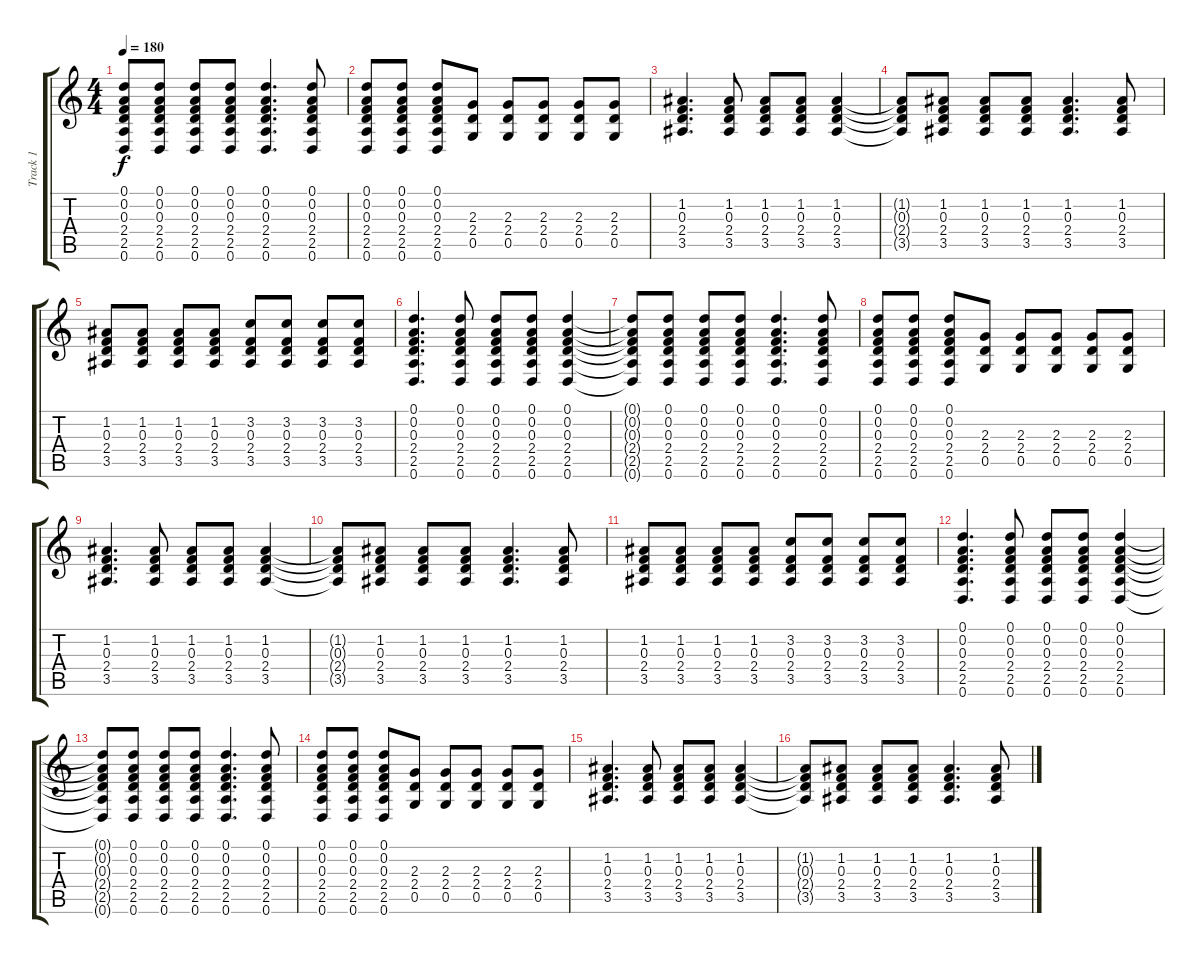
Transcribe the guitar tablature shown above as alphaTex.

\track ("Track 1" "Track 1") {instrument acousticguitarsteel}
\staff {score tabs}
\tuning (D4 A3 F3 C3 G2 D2) {hide}
\ts (4 4)
\tempo 180
\clef g2
\ks c
(0.1{t} 0.2{t} 0.3{t} 2.4{t} 2.5{t} 0.6{t}).8{dy f} (0.1 0.2 0.3 2.4 2.5 0.6).8 (0.1 0.2 0.3 2.4 2.5 0.6).8 (0.1 0.2 0.3 2.4 2.5 0.6).8 (0.1 0.2 0.3 2.4 2.5 0.6).4{d} (0.1 0.2 0.3 2.4 2.5 0.6).8 |
(0.1 0.2 0.3 2.4 2.5 0.6).8 (0.1 0.2 0.3 2.4 2.5 0.6).8 (0.1 0.2 0.3 2.4 2.5 0.6).8 (2.3 2.4 0.5).8 (2.3 2.4 0.5).8 (2.3 2.4 0.5).8 (2.3 2.4 0.5).8 (2.3 2.4 0.5).8 |
(1.2 0.3 2.4 3.5).4{d} (1.2 0.3 2.4 3.5).8 (1.2 0.3 2.4 3.5).8 (1.2 0.3 2.4 3.5).8 (1.2 0.3 2.4 3.5).4 |
(1.2{t} 0.3{t} 2.4{t} 3.5{t}).8 (1.2 0.3 2.4 3.5).8 (1.2 0.3 2.4 3.5).8 (1.2 0.3 2.4 3.5).8 (1.2 0.3 2.4 3.5).4{d} (1.2 0.3 2.4 3.5).8 |
(1.2 0.3 2.4 3.5).8 (1.2 0.3 2.4 3.5).8 (1.2 0.3 2.4 3.5).8 (1.2 0.3 2.4 3.5).8 (3.2 0.3 2.4 3.5).8 (3.2 0.3 2.4 3.5).8 (3.2 0.3 2.4 3.5).8 (3.2 0.3 2.4 3.5).8 |
(0.1 0.2 0.3 2.4 2.5 0.6).4{d} (0.1 0.2 0.3 2.4 2.5 0.6).8 (0.1 0.2 0.3 2.4 2.5 0.6).8 (0.1 0.2 0.3 2.4 2.5 0.6).8 (0.1 0.2 0.3 2.4 2.5 0.6).4 |
(0.1{t} 0.2{t} 0.3{t} 2.4{t} 2.5{t} 0.6{t}).8 (0.1 0.2 0.3 2.4 2.5 0.6).8 (0.1 0.2 0.3 2.4 2.5 0.6).8 (0.1 0.2 0.3 2.4 2.5 0.6).8 (0.1 0.2 0.3 2.4 2.5 0.6).4{d} (0.1 0.2 0.3 2.4 2.5 0.6).8 |
(0.1 0.2 0.3 2.4 2.5 0.6).8 (0.1 0.2 0.3 2.4 2.5 0.6).8 (0.1 0.2 0.3 2.4 2.5 0.6).8 (2.3 2.4 0.5).8 (2.3 2.4 0.5).8 (2.3 2.4 0.5).8 (2.3 2.4 0.5).8 (2.3 2.4 0.5).8 |
(1.2 0.3 2.4 3.5).4{d} (1.2 0.3 2.4 3.5).8 (1.2 0.3 2.4 3.5).8 (1.2 0.3 2.4 3.5).8 (1.2 0.3 2.4 3.5).4 |
(1.2{t} 0.3{t} 2.4{t} 3.5{t}).8 (1.2 0.3 2.4 3.5).8 (1.2 0.3 2.4 3.5).8 (1.2 0.3 2.4 3.5).8 (1.2 0.3 2.4 3.5).4{d} (1.2 0.3 2.4 3.5).8 |
(1.2 0.3 2.4 3.5).8 (1.2 0.3 2.4 3.5).8 (1.2 0.3 2.4 3.5).8 (1.2 0.3 2.4 3.5).8 (3.2 0.3 2.4 3.5).8 (3.2 0.3 2.4 3.5).8 (3.2 0.3 2.4 3.5).8 (3.2 0.3 2.4 3.5).8 |
(0.1 0.2 0.3 2.4 2.5 0.6).4{d} (0.1 0.2 0.3 2.4 2.5 0.6).8 (0.1 0.2 0.3 2.4 2.5 0.6).8 (0.1 0.2 0.3 2.4 2.5 0.6).8 (0.1 0.2 0.3 2.4 2.5 0.6).4 |
(0.1{t} 0.2{t} 0.3{t} 2.4{t} 2.5{t} 0.6{t}).8 (0.1 0.2 0.3 2.4 2.5 0.6).8 (0.1 0.2 0.3 2.4 2.5 0.6).8 (0.1 0.2 0.3 2.4 2.5 0.6).8 (0.1 0.2 0.3 2.4 2.5 0.6).4{d} (0.1 0.2 0.3 2.4 2.5 0.6).8 |
(0.1 0.2 0.3 2.4 2.5 0.6).8 (0.1 0.2 0.3 2.4 2.5 0.6).8 (0.1 0.2 0.3 2.4 2.5 0.6).8 (2.3 2.4 0.5).8 (2.3 2.4 0.5).8 (2.3 2.4 0.5).8 (2.3 2.4 0.5).8 (2.3 2.4 0.5).8 |
(1.2 0.3 2.4 3.5).4{d} (1.2 0.3 2.4 3.5).8 (1.2 0.3 2.4 3.5).8 (1.2 0.3 2.4 3.5).8 (1.2 0.3 2.4 3.5).4 |
(1.2{t} 0.3{t} 2.4{t} 3.5{t}).8 (1.2 0.3 2.4 3.5).8 (1.2 0.3 2.4 3.5).8 (1.2 0.3 2.4 3.5).8 (1.2 0.3 2.4 3.5).4{d} (1.2 0.3 2.4 3.5).8
